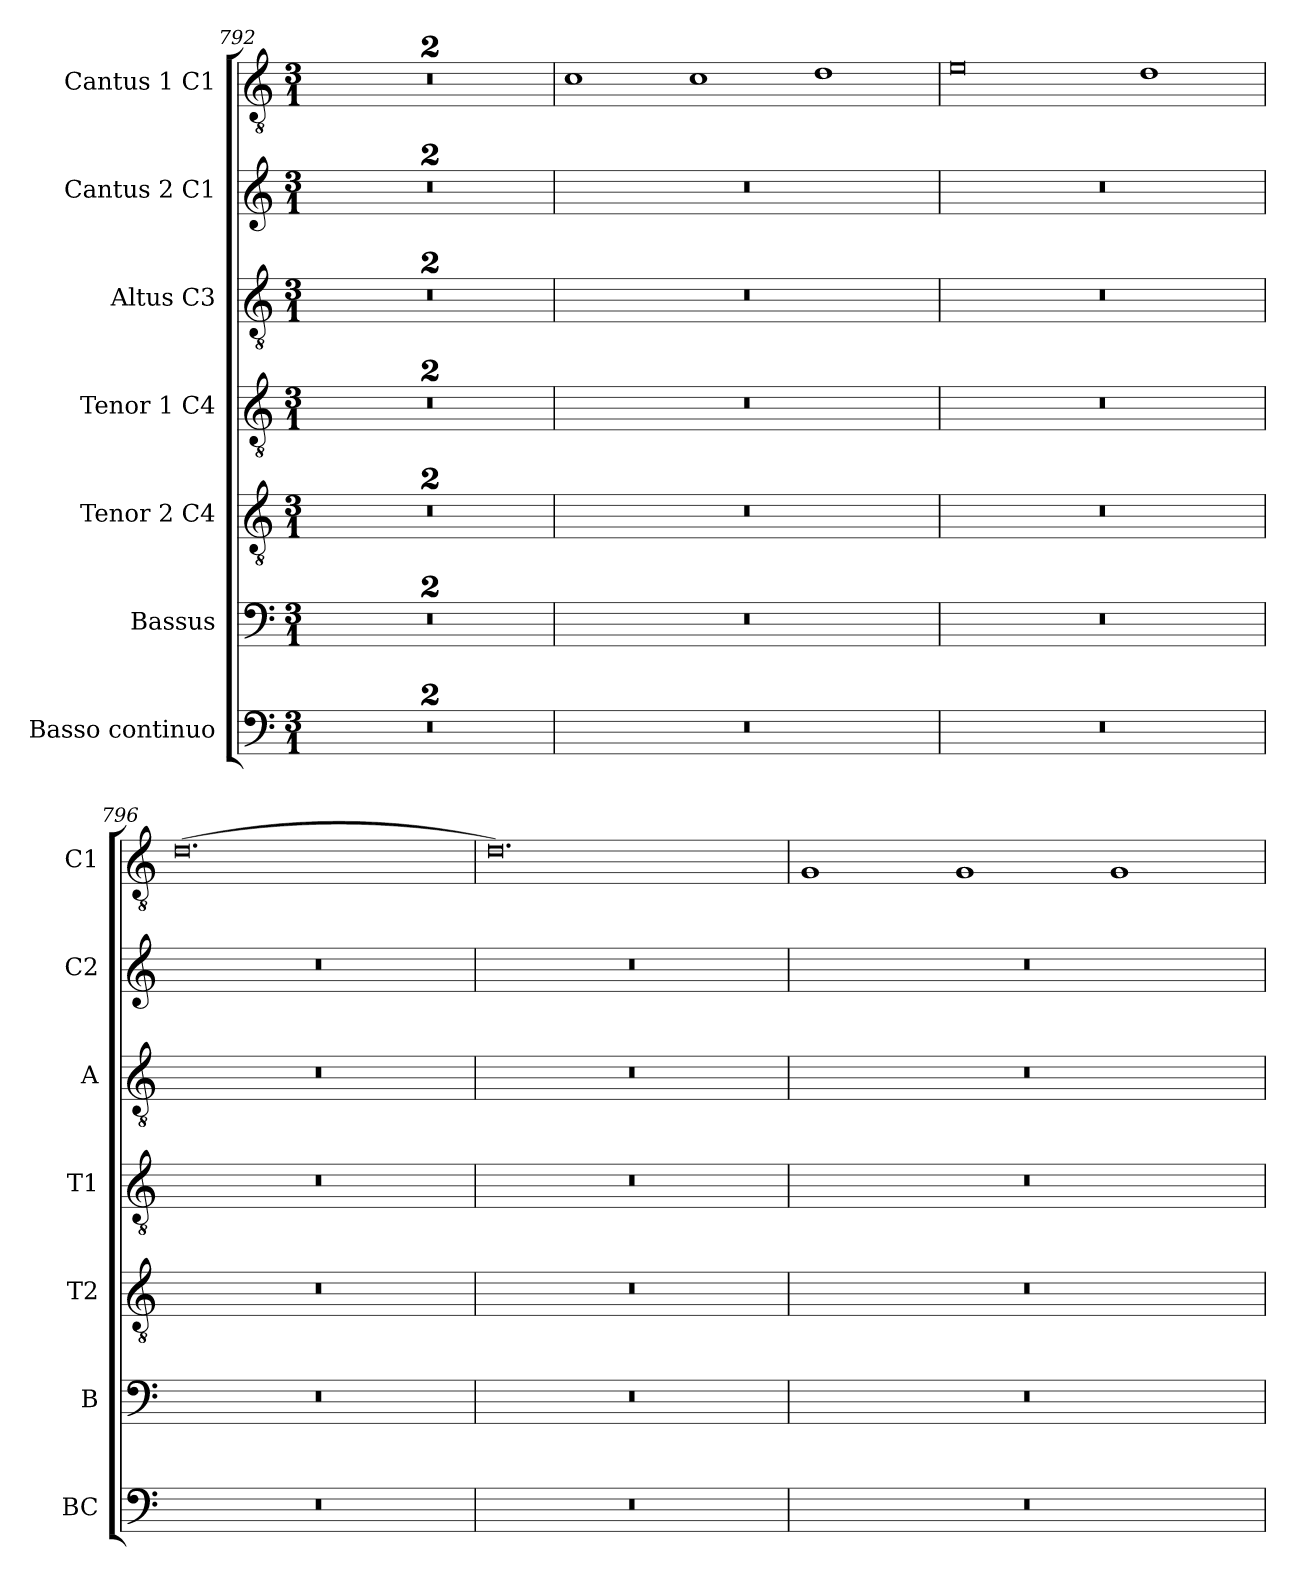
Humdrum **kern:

**kern	**kern	**kern	**kern	**kern	**kern	**kern
*part7	*part6	*part5	*part4	*part3	*part2	*part1
*staff7	*staff6	*staff5	*staff4	*staff3	*staff2	*staff1
*I"Basso continuo	*I"Bassus	*I"Tenor 2 C4	*I"Tenor 1 C4	*I"Altus C3	*I"Cantus 2 C1	*I"Cantus 1 C1
*I'BC	*I'B	*I'T2	*I'T1	*I'A	*I'C2	*I'C1
*clefF4	*clefF4	*clefGv2	*clefGv2	*clefGv2	*clefG2	*clefGv2
*ITrd7c12	*	*	*	*	*	*
*k[]	*k[]	*k[]	*k[]	*k[]	*k[]	*k[]
*C:	*C:	*C:	*C:	*C:	*C:	*C:
*M3/1	*M3/1	*M3/1	*M3/1	*M3/1	*M3/1	*M3/1
=792	=792	=792	=792	=792	=792	=792
0.r	0.r	0.r	0.r	0.r	0.r	0.r
=793	=793	=793	=793	=793	=793	=793
0.r	0.r	0.r	0.r	0.r	0.r	0.r
=794	=794	=794	=794	=794	=794	=794
0.r	0.r	0.r	0.r	0.r	0.r	1c
.	.	.	.	.	.	1c
.	.	.	.	.	.	1d
=795	=795	=795	=795	=795	=795	=795
0.r	0.r	0.r	0.r	0.r	0.r	0e
.	.	.	.	.	.	1d
=796	=796	=796	=796	=796	=796	=796
0.r	0.r	0.r	0.r	0.r	0.r	(>0.d
=797	=797	=797	=797	=797	=797	=797
0.r	0.r	0.r	0.r	0.r	0.r	0.d)
=798	=798	=798	=798	=798	=798	=798
0.r	0.r	0.r	0.r	0.r	0.r	1G
.	.	.	.	.	.	1G
.	.	.	.	.	.	1G
=	=	=	=	=	=	=
*-	*-	*-	*-	*-	*-	*-
